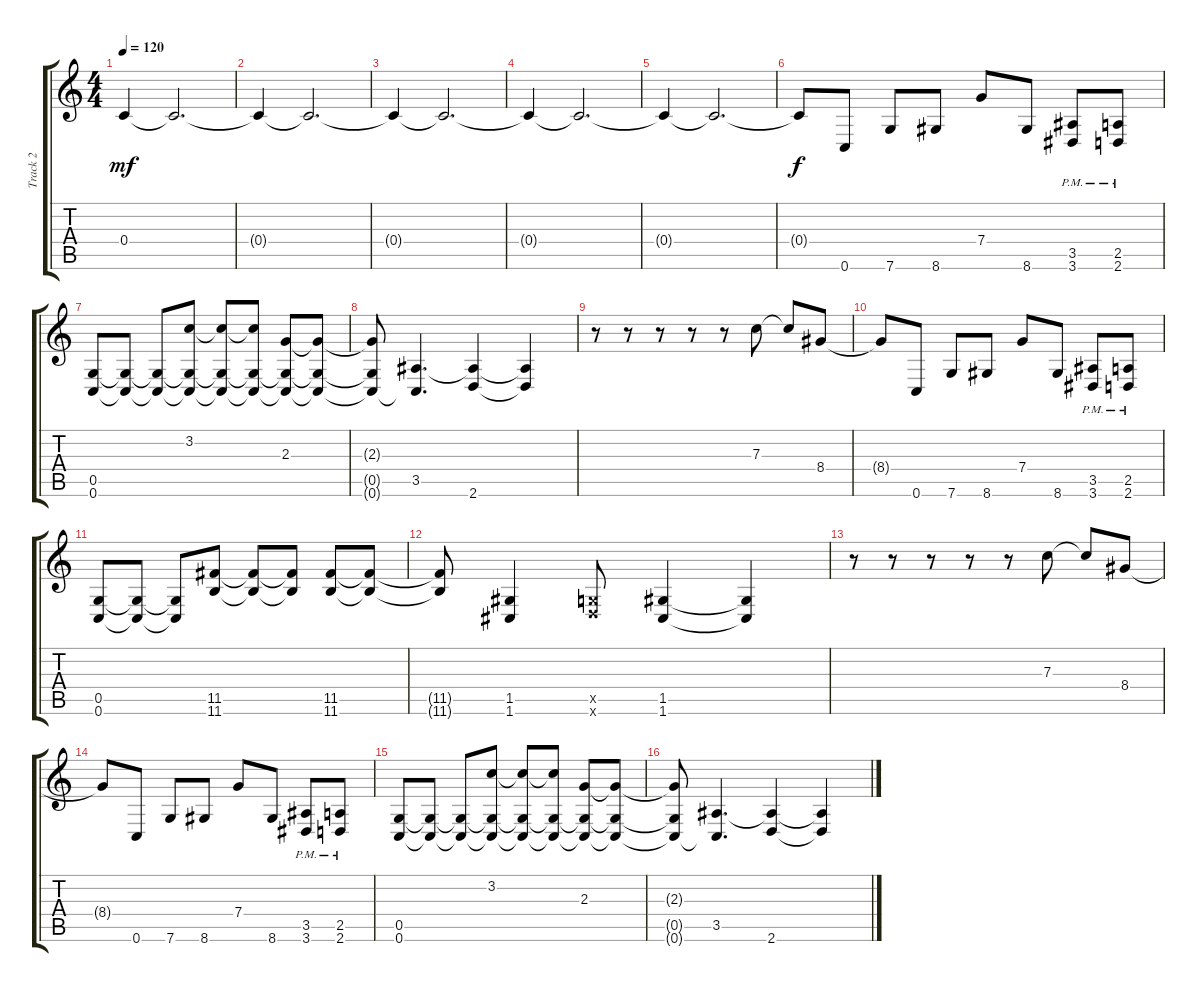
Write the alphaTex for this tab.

\track ("Track 2" "Track 2") {instrument acousticguitarsteel}
\staff {score tabs}
\tuning (D4 A3 F3 C3 G2 C2) {hide}
\ts (4 4)
\tempo 120
\clef g2
\ks c
0.4{t}.4{dy mf} 0.4{t}.2{d} |
0.4{t}.4 0.4{t}.2{d} |
0.4{t}.4 0.4{t}.2{d} |
0.4{t}.4 0.4{t}.2{d} |
0.4{t}.4 0.4{t}.2{d} |
0.4{t}.8{dy f} 0.6.8 7.6.8 8.6.8 7.4.8 8.6.8 (3.5{pm} 3.6{pm}).8 (2.5{pm} 2.6{pm}).8 |
(0.5 0.6).8 (0.5{t} 0.6{t}).8 (0.5{t} 0.6{t}).8 (3.2 0.5{t} 0.6{t}).8 (3.2{t} 0.5{t} 0.6{t}).8 (3.2{t} 0.5{t} 0.6{t}).8 (2.3 0.5{t} 0.6{t}).8 (2.3{t} 0.5{t} 0.6{t}).8 |
(2.3{t} 0.5{t} 0.6{t}).8 (3.5 0.6{t}).4{d} (3.5{t} 2.6).4 (3.5{t} 2.6{t}).4 |
r.8 r.8 r.8 r.8 r.8 7.3.8 7.3{t}.8 8.4.8 |
8.4{t}.8 0.6.8 7.6.8 8.6.8 7.4.8 8.6.8 (3.5{pm} 3.6{pm}).8 (2.5{pm} 2.6{pm}).8 |
(0.5 0.6).8 (0.5{t} 0.6{t}).8 (0.5{t} 0.6{t}).8 (11.5 11.6).8 (11.5{t} 11.6{t}).8 (11.5{t} 11.6{t}).8 (11.5 11.6).8 (11.5{t} 11.6{t}).8 |
(11.5{t} 11.6{t}).8 (1.5 1.6).4 (0.5{x} 2.6{x}).8 (1.5 1.6).4 (1.5{t} 1.6{t}).4 |
r.8 r.8 r.8 r.8 r.8 7.3.8 7.3{t}.8 8.4.8 |
8.4{t}.8 0.6.8 7.6.8 8.6.8 7.4.8 8.6.8 (3.5{pm} 3.6{pm}).8 (2.5{pm} 2.6{pm}).8 |
(0.5 0.6).8 (0.5{t} 0.6{t}).8 (0.5{t} 0.6{t}).8 (3.2 0.5{t} 0.6{t}).8 (3.2{t} 0.5{t} 0.6{t}).8 (3.2{t} 0.5{t} 0.6{t}).8 (2.3 0.5{t} 0.6{t}).8 (2.3{t} 0.5{t} 0.6{t}).8 |
(2.3{t} 0.5{t} 0.6{t}).8 (3.5 0.6{t}).4{d} (3.5{t} 2.6).4 (3.5{t} 2.6{t}).4
